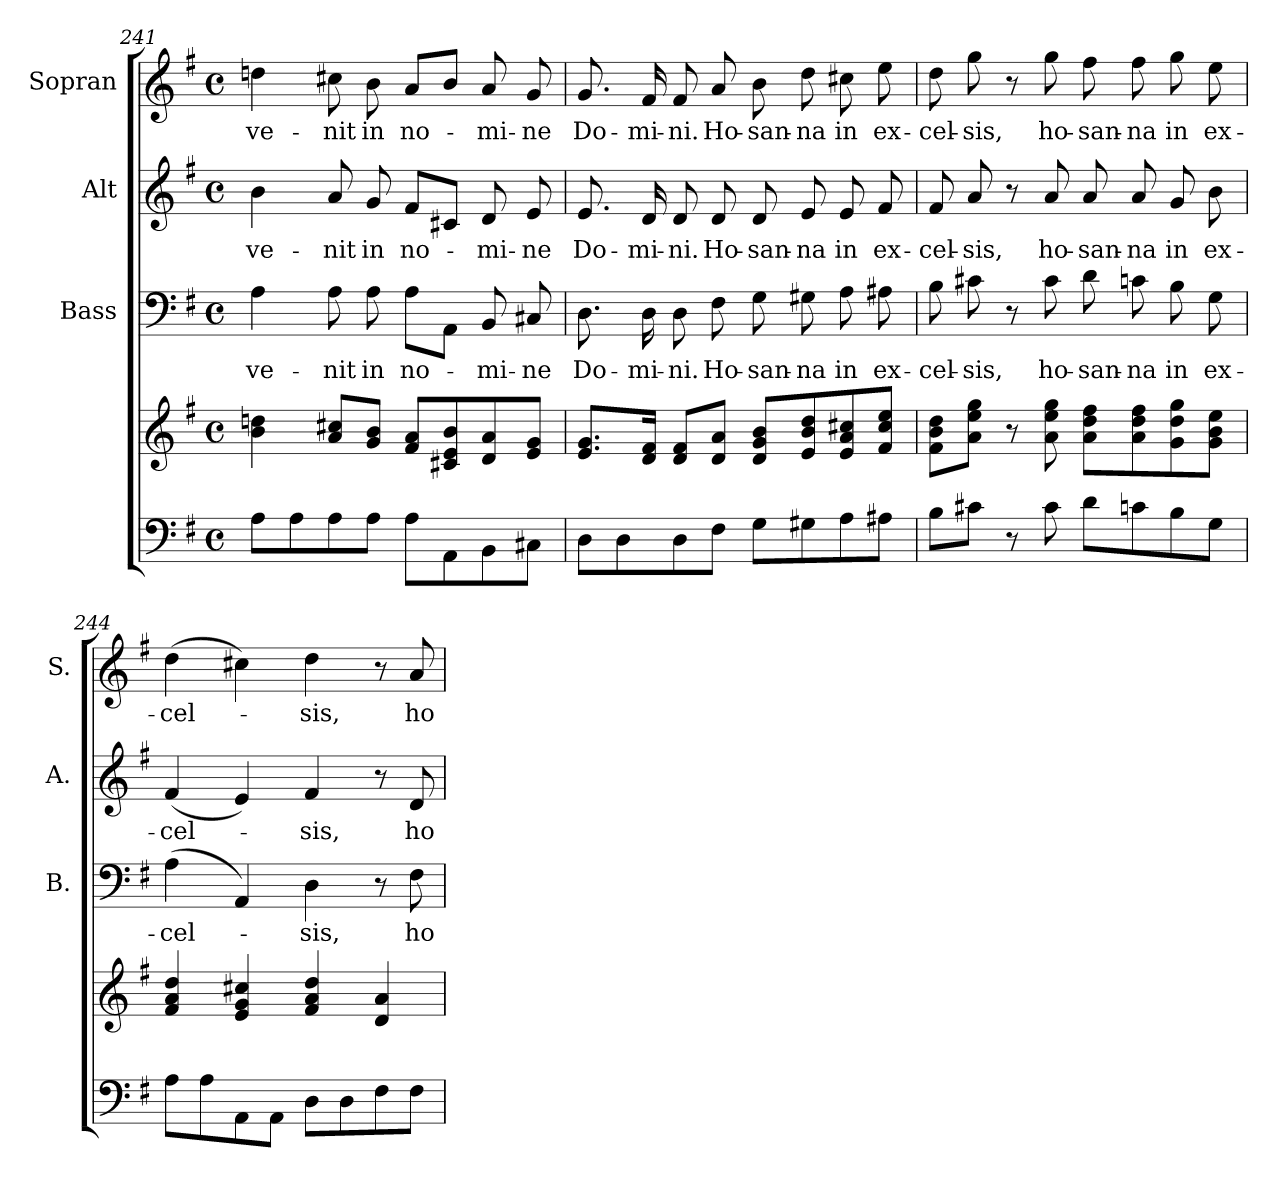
**kern	**kern	**kern	**text	**kern	**text	**kern	**text
*part4	*part4	*part3	*part3	*part2	*part2	*part1	*part1
*staff5	*staff4	*staff3	*staff3	*staff2	*staff2	*staff1	*staff1
*	*	*I"Bass	*	*I"Alt	*	*I"Sopran	*
*	*	*I'B.	*	*I'A.	*	*I'S.	*
*clefF4	*clefG2	*clefF4	*	*clefG2	*	*clefG2	*
*k[f#]	*k[f#]	*k[f#]	*	*k[f#]	*	*k[f#]	*
*G:	*G:	*G:	*	*G:	*	*G:	*
*M4/4	*M4/4	*M4/4	*	*M4/4	*	*M4/4	*
*met(c)	*met(c)	*met(c)	*	*met(c)	*	*met(c)	*
=241	=241	=241	=241	=241	=241	=241	=241
!	!	!	!LO:LY:b	!	!LO:LY:b	!	!LO:LY:b
8A\L	4b\ 4ddn\	4A\	ve-	4b\	ve-	4ddn\	ve-
8A\	.	.	.	.	.	.	.
!	!	!	!LO:LY:b	!	!LO:LY:b	!	!LO:LY:b
8A\	8a/ 8cc#X/L	8A\	-nit	8a/	-nit	8cc#X\	-nit
!	!	!	!LO:LY:b	!	!LO:LY:b	!	!LO:LY:b
8A\J	8g/ 8b/J	8A\	in	8g/	in	8b\	in
!	!	!	!LO:LY:b	!	!LO:LY:b	!	!LO:LY:b
8A\L	8f#/ 8a/L	8A\L	no-	8f#/L	no-	8a/L	no-
8AA\	8c#X/ 8e/ 8b/	8AA\J	.	8c#X/J	.	8b/J	.
!	!	!	!LO:LY:b	!	!LO:LY:b	!	!LO:LY:b
8BB\	8d/ 8a/	8BB/	-mi-	8d/	-mi-	8a/	-mi-
!	!	!	!LO:LY:b	!	!LO:LY:b	!	!LO:LY:b
8C#X\J	8e/ 8g/J	8C#X/	-ne	8e/	-ne	8g/	-ne
!!LO:PB:g=z
=242	=242	=242	=242	=242	=242	=242	=242
!	!	!	!LO:LY:b	!	!LO:LY:b	!	!LO:LY:b
8D\L	8.e/ 8.g/L	8.D\	Do-	8.e/	Do-	8.g/	Do-
8D\	.	.	.	.	.	.	.
!	!	!	!LO:LY:b	!	!LO:LY:b	!	!LO:LY:b
.	16d/ 16f#/Jk	16D\	-mi-	16d/	-mi-	16f#/	-mi-
!	!	!	!LO:LY:b	!	!LO:LY:b	!	!LO:LY:b
8D\	8d/ 8f#/L	8D\	-ni.	8d/	-ni.	8f#/	-ni.
!	!	!	!LO:LY:b	!	!LO:LY:b	!	!LO:LY:b
8F#\J	8d/ 8a/J	8F#\	Ho-	8d/	Ho-	8a/	Ho-
!	!	!	!LO:LY:b	!	!LO:LY:b	!	!LO:LY:b
8G\L	8d/ 8g/ 8b/L	8G\	-san-	8d/	-san-	8b\	-san-
!	!	!	!LO:LY:b	!	!LO:LY:b	!	!LO:LY:b
8G#X\	8e/ 8b/ 8dd/	8G#X\	-na	8e/	-na	8dd\	-na
!	!	!	!LO:LY:b	!	!LO:LY:b	!	!LO:LY:b
8A\	8e/ 8a/ 8cc#X/	8A\	in	8e/	in	8cc#X\	in
!	!	!	!LO:LY:b	!	!LO:LY:b	!	!LO:LY:b
8A#X\J	8f#/ 8cc#/ 8ee/J	8A#X\	ex-	8f#/	ex-	8ee\	ex-
=243	=243	=243	=243	=243	=243	=243	=243
!	!	!	!LO:LY:b	!	!LO:LY:b	!	!LO:LY:b
8B\L	8f#\ 8b\ 8dd\L	8B\	-cel-	8f#/	-cel-	8dd\	-cel-
!	!	!	!LO:LY:b	!	!LO:LY:b	!	!LO:LY:b
8c#X\J	8a\ 8ee\ 8gg\J	8c#X\	-sis,	8a/	-sis,	8gg\	-sis,
8r	8r	8r	.	8r	.	8r	.
!	!	!	!LO:LY:b	!	!LO:LY:b	!	!LO:LY:b
8c#\	8a\ 8ee\ 8gg\	8c#\	ho-	8a/	ho-	8gg\	ho-
!	!	!	!LO:LY:b	!	!LO:LY:b	!	!LO:LY:b
8d\L	8a\ 8dd\ 8ff#\L	8d\	-san-	8a/	-san-	8ff#\	-san-
!	!	!	!LO:LY:b	!	!LO:LY:b	!	!LO:LY:b
8cn\	8a\ 8dd\ 8ff#\	8cn\	-na	8a/	-na	8ff#\	-na
!	!	!	!LO:LY:b	!	!LO:LY:b	!	!LO:LY:b
8B\	8g\ 8dd\ 8gg\	8B\	in	8g/	in	8gg\	in
!	!	!	!LO:LY:b	!	!LO:LY:b	!	!LO:LY:b
8G\J	8g\ 8b\ 8ee\J	8G\	ex-	8b\	ex-	8ee\	ex-
=244	=244	=244	=244	=244	=244	=244	=244
!	!	!	!LO:LY:b	!	!LO:LY:b	!	!LO:LY:b
8A\L	4f#/ 4a/ 4dd/	(>4A\	-cel-	(<4f#/	-cel-	(>4dd\	-cel-
8A\	.	.	.	.	.	.	.
8AA\	4e/ 4g/ 4cc#X/	4AA/)	.	4e/)	.	4cc#X\)	.
8AA\J	.	.	.	.	.	.	.
!	!	!	!LO:LY:b	!	!LO:LY:b	!	!LO:LY:b
8D\L	4f#/ 4a/ 4dd/	4D\	-sis,	4f#/	-sis,	4dd\	-sis,
8D\	.	.	.	.	.	.	.
8F#\	4d/ 4a/	8r	.	8r	.	8r	.
!	!	!	!LO:LY:b	!	!LO:LY:b	!	!LO:LY:b
8F#\J	.	8F#\	ho-	8d/	ho-	8a/	ho-
=	=	=	=	=	=	=	=
*-	*-	*-	*-	*-	*-	*-	*-
